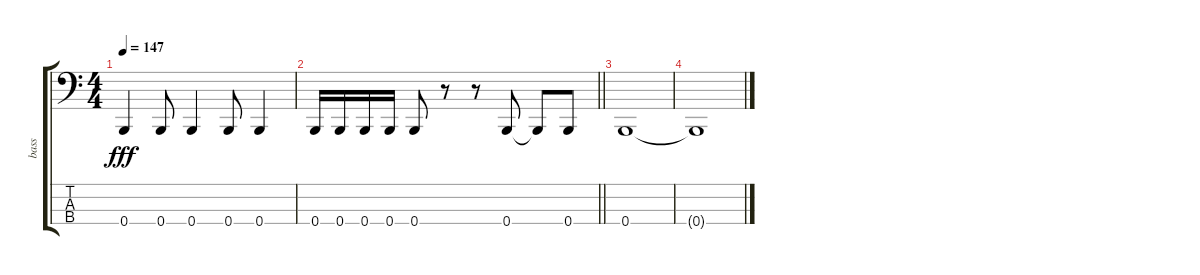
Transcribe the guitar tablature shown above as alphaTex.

\track ("bass" "bass") {instrument electricbasspick}
\staff {score tabs}
\tuning (E2 B1 Gb1 B0) {hide}
\ts (4 4)
\tempo 147
\clef f4
\ks c
0.4.4{dy fff} 0.4.8 0.4.4 0.4.8 0.4.4 |
\barLineRight lightlight
0.4.16 0.4.16 0.4.16 0.4.16 0.4.8 r.8 r.8 0.4.8 0.4{t}.8 0.4.8 |
\section ("" "")
0.4.1 |
0.4{t}.1
